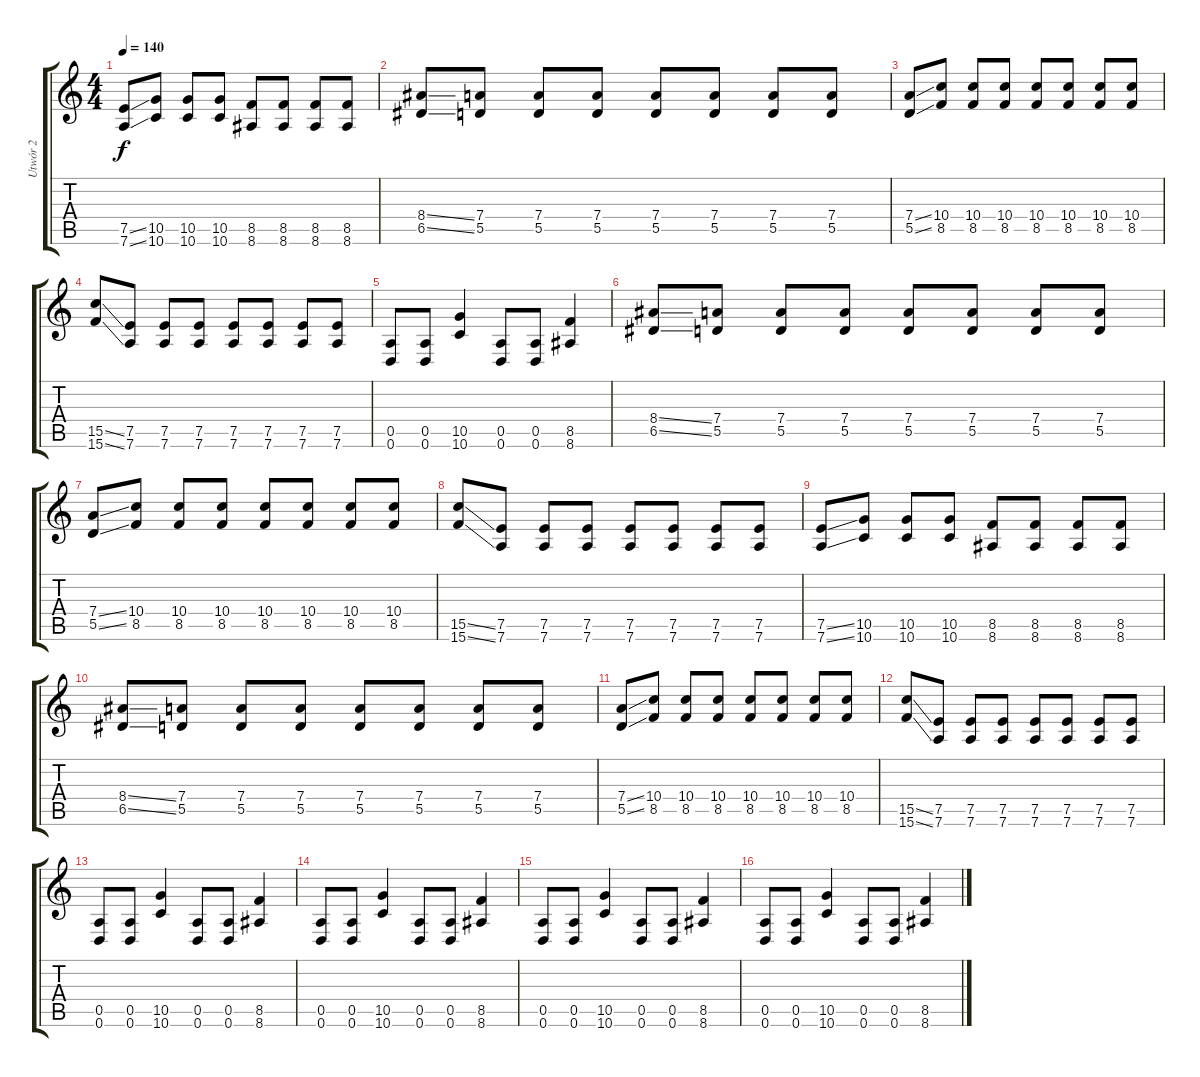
\track ("Utwór 2" "Utwór 2") {instrument overdrivenguitar}
\staff {score tabs}
\tuning (E4 B3 G3 D3 A2 D2) {hide}
\ts (4 4)
\tempo 140
\clef g2
\ks c
(7.5{ss} 7.6{ss}).8{dy f} (10.5 10.6).8 (10.5 10.6).8 (10.5 10.6).8 (8.5 8.6).8 (8.5 8.6).8 (8.5 8.6).8 (8.5 8.6).8 |
(8.4{ss} 6.5{ss}).8 (7.4 5.5).8 (7.4 5.5).8 (7.4 5.5).8 (7.4 5.5).8 (7.4 5.5).8 (7.4 5.5).8 (7.4 5.5).8 |
(7.4{ss} 5.5{ss}).8 (10.4 8.5).8 (10.4 8.5).8 (10.4 8.5).8 (10.4 8.5).8 (10.4 8.5).8 (10.4 8.5).8 (10.4 8.5).8 |
(15.5{ss} 15.6{ss}).8 (7.5 7.6).8 (7.5 7.6).8 (7.5 7.6).8 (7.5 7.6).8 (7.5 7.6).8 (7.5 7.6).8 (7.5 7.6).8 |
(0.5 0.6).8 (0.5 0.6).8 (10.5 10.6).4 (0.5 0.6).8 (0.5 0.6).8 (8.5 8.6).4 |
(8.4{ss} 6.5{ss}).8 (7.4 5.5).8 (7.4 5.5).8 (7.4 5.5).8 (7.4 5.5).8 (7.4 5.5).8 (7.4 5.5).8 (7.4 5.5).8 |
(7.4{ss} 5.5{ss}).8 (10.4 8.5).8 (10.4 8.5).8 (10.4 8.5).8 (10.4 8.5).8 (10.4 8.5).8 (10.4 8.5).8 (10.4 8.5).8 |
(15.5{ss} 15.6{ss}).8 (7.5 7.6).8 (7.5 7.6).8 (7.5 7.6).8 (7.5 7.6).8 (7.5 7.6).8 (7.5 7.6).8 (7.5 7.6).8 |
(7.5{ss} 7.6{ss}).8 (10.5 10.6).8 (10.5 10.6).8 (10.5 10.6).8 (8.5 8.6).8 (8.5 8.6).8 (8.5 8.6).8 (8.5 8.6).8 |
(8.4{ss} 6.5{ss}).8 (7.4 5.5).8 (7.4 5.5).8 (7.4 5.5).8 (7.4 5.5).8 (7.4 5.5).8 (7.4 5.5).8 (7.4 5.5).8 |
(7.4{ss} 5.5{ss}).8 (10.4 8.5).8 (10.4 8.5).8 (10.4 8.5).8 (10.4 8.5).8 (10.4 8.5).8 (10.4 8.5).8 (10.4 8.5).8 |
(15.5{ss} 15.6{ss}).8 (7.5 7.6).8 (7.5 7.6).8 (7.5 7.6).8 (7.5 7.6).8 (7.5 7.6).8 (7.5 7.6).8 (7.5 7.6).8 |
(0.5 0.6).8 (0.5 0.6).8 (10.5 10.6).4 (0.5 0.6).8 (0.5 0.6).8 (8.5 8.6).4 |
(0.5 0.6).8 (0.5 0.6).8 (10.5 10.6).4 (0.5 0.6).8 (0.5 0.6).8 (8.5 8.6).4 |
(0.5 0.6).8 (0.5 0.6).8 (10.5 10.6).4 (0.5 0.6).8 (0.5 0.6).8 (8.5 8.6).4 |
(0.5 0.6).8 (0.5 0.6).8 (10.5 10.6).4 (0.5 0.6).8 (0.5 0.6).8 (8.5 8.6).4
